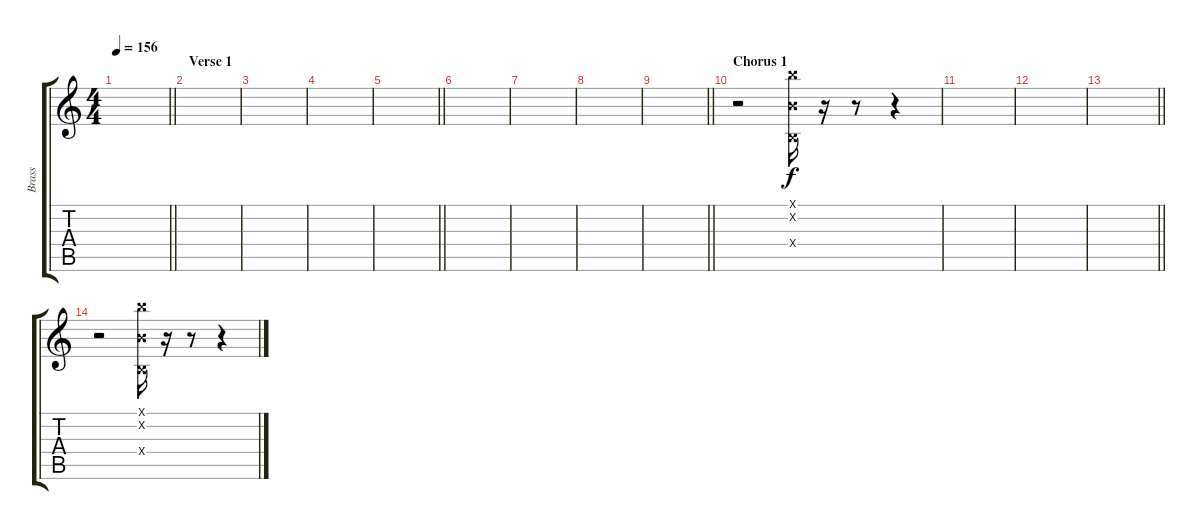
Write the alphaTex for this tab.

\track ("Brass" "Brass") {instrument trumpet}
\staff {score tabs}
\tuning (E4 B3 G3 D3 A2 E2) {hide}
\ts (4 4)
\tempo 156
\clef g2
\barLineRight lightlight
\ks c
|
\section ("" "Verse 1")
|
|
|
\barLineRight lightlight
|
|
|
|
\barLineRight lightlight
|
\section ("" "Chorus 1")
r.2 (19.1{x} 12.2{x} 9.4{x}).16 r.16 r.8 r.4 |
|
|
\barLineRight lightlight
|
r.2 (19.1{x} 12.2{x} 9.4{x}).16 r.16 r.8 r.4
